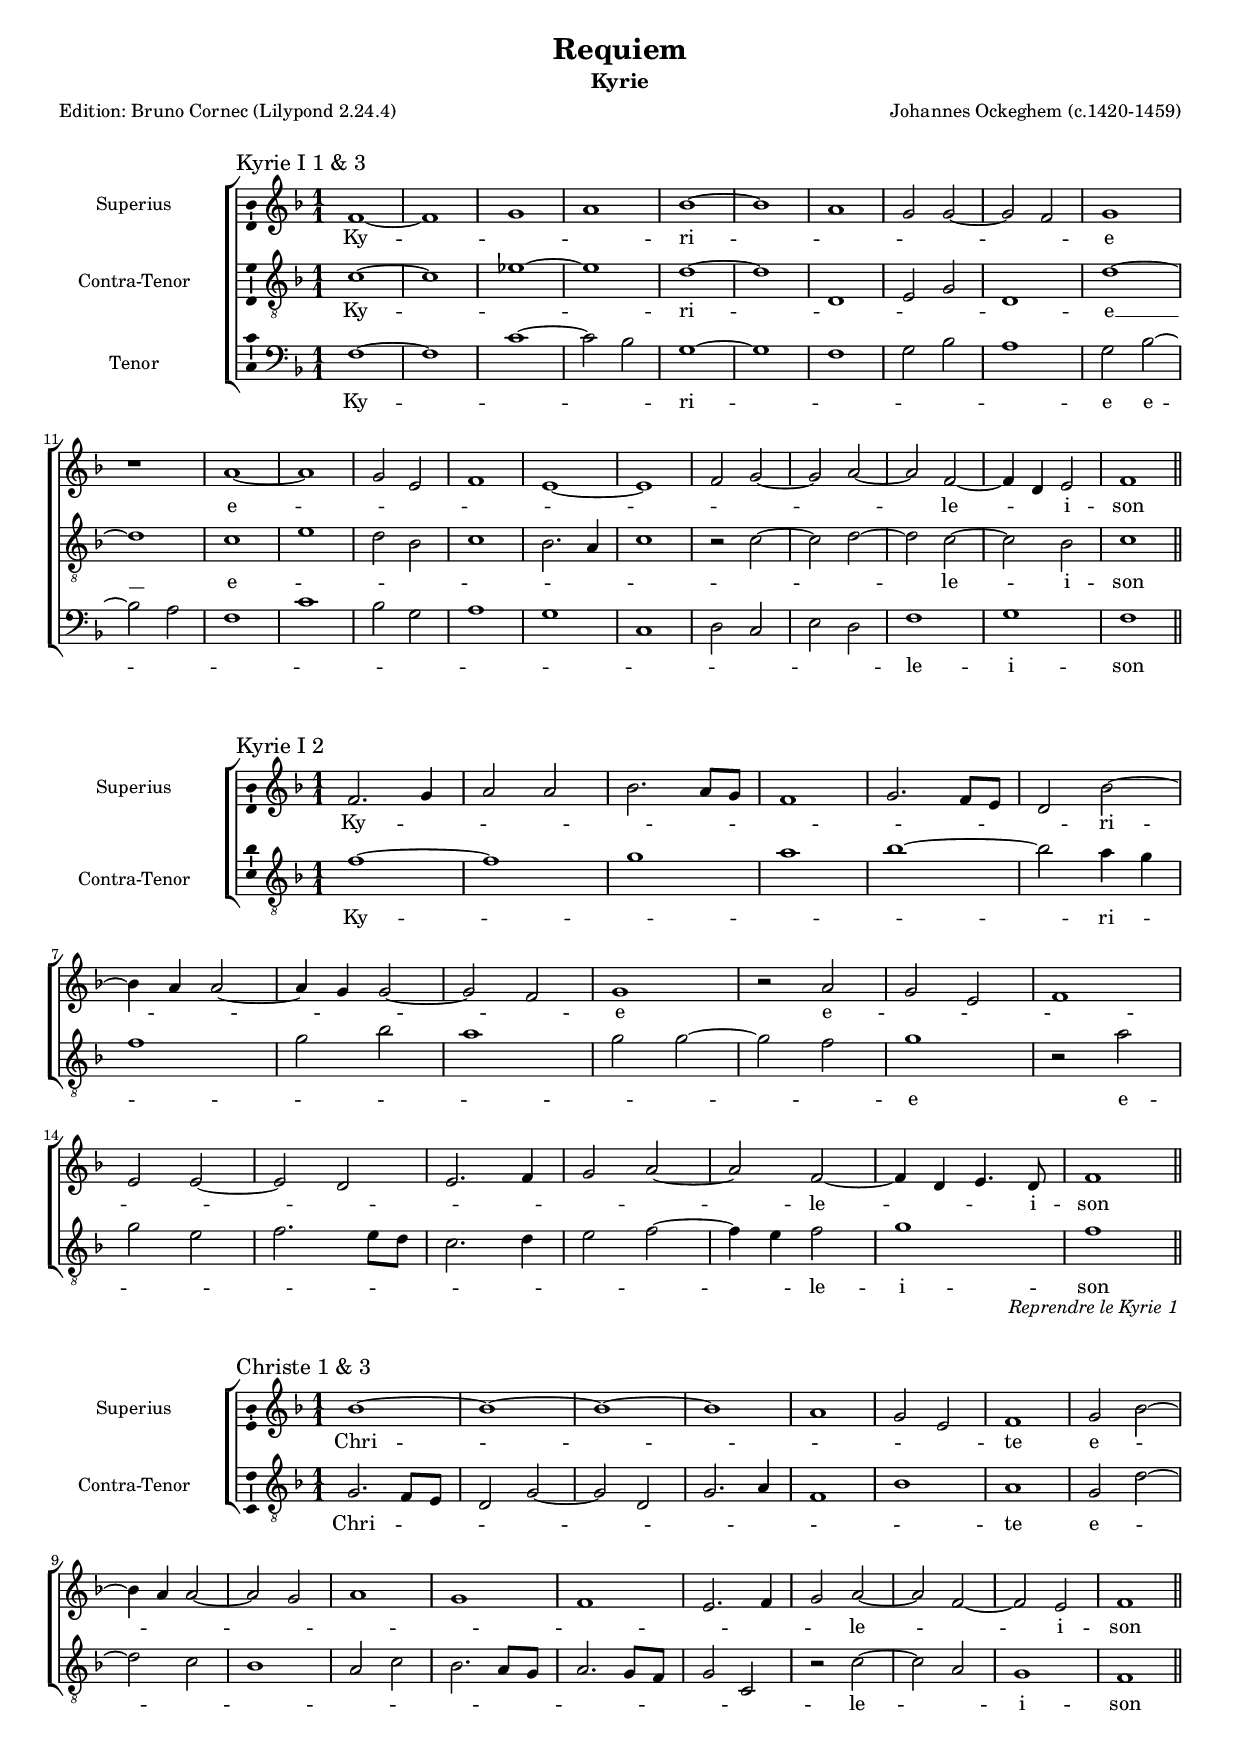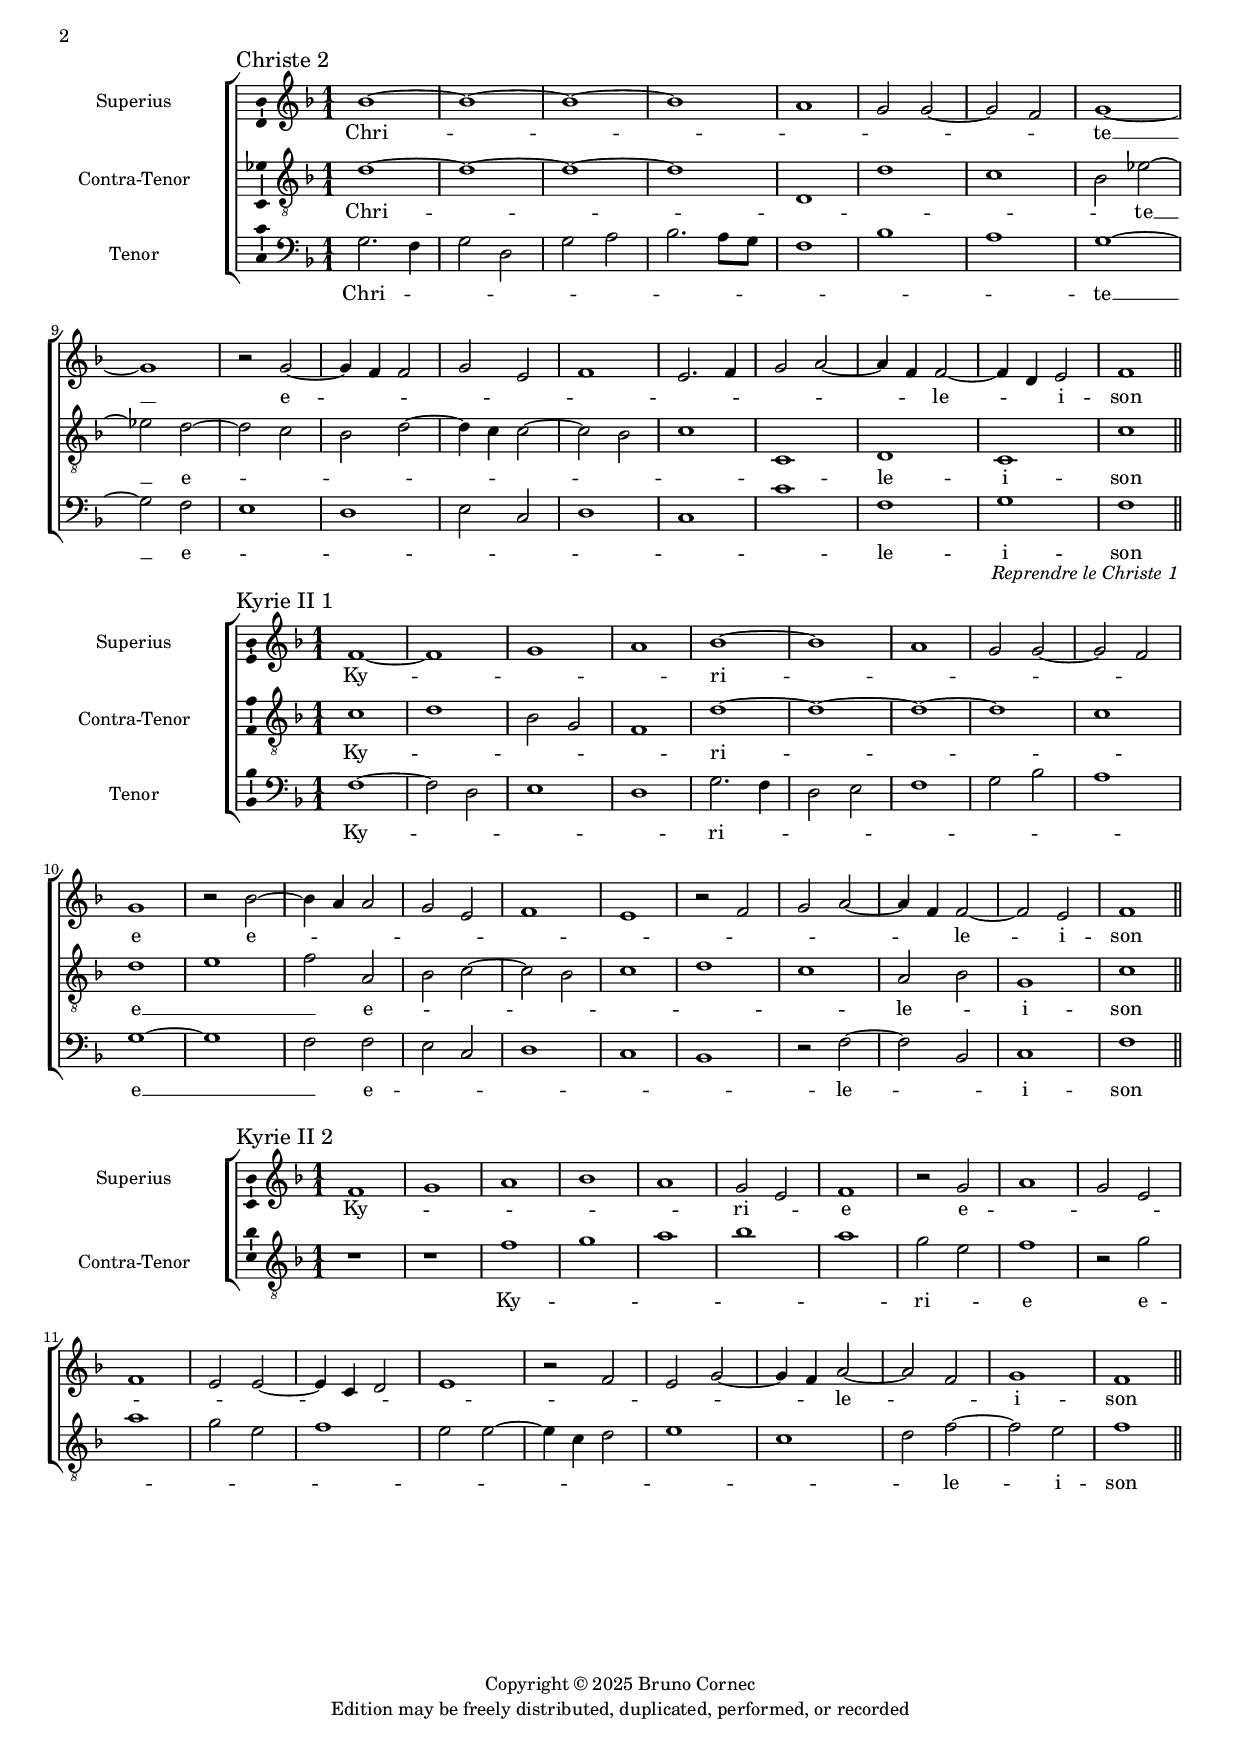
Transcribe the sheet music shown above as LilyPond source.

\version "2.24.2"
\pointAndClickOff
\include "italiano.ly"

#(define pieceArranger (string-append "Edition: Bruno Cornec (Lilypond " (lilypond-version) ")"))

\header {
    title = "Requiem"
	subtitle = "Kyrie"
	poet = \pieceArranger
	composer="Johannes Ockeghem (c.1420-1459)"
	%opus = " "
    
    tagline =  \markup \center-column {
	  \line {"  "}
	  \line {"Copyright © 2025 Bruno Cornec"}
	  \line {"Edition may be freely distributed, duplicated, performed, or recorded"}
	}
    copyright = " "
    }

#(set-global-staff-size 16)

\layout {
    \context { \Score
	% Permet un espacement minimal pertinent ici
	 \override NonMusicalPaperColumn.padding = #2
    }
	
    }

\markup \vspace #1 % change this value accordingly

global={ \key fa \major \time 1/1 }

MSI=\relative do'{
  fa1~
  fa
  sol
  la
  sib~
  sib
  la
  sol2 sol~
  sol fa
  sol1
  r
  la~
  la
  sol2 mi
  fa1
  mi~
  mi fa2 sol2~
  sol la~
  la fa~
  fa4 re mi2
  fa1
  \bar "||" |
}

TMSI=\lyricmode{
  \set ignoreMelismata = ##t
  Ky --\skip1 \skip1 \skip1 ri -- \skip1 \skip1 \skip1 \skip1 \skip1 \skip1 e 
  e -- \skip1 \skip1 \skip1 \skip1 \skip1 \skip1 \skip1 \skip1 \skip1 \skip1 \skip1 le -- \skip1 \skip1 i -- son
}

CTI=\relative do'{
  do1~
  do
  mib~
  mib
  re~
  re 
  re,
  mi2 sol
  re1
  re'~
  re
  do
  mi
  re2 sib
  do1
  sib2. la4
  do1
  r2 do~
  do re~
  re do~
  do sib
  do1
  \bar "||" |
}

TCTI=\lyricmode{
  \set ignoreMelismata = ##t
  Ky --\skip1 \skip1 \skip1 ri -- \skip1 \skip1 \skip1 \skip1 \skip1 e __\skip1
  e -- \skip1 \skip1 \skip1 \skip1 \skip1 \skip1 \skip1 \skip1 \skip1 \skip1 \skip1 le -- \skip1 i -- son
}


TNI=\relative do{
  fa1~
  fa
  do'~
  do2 sib
  sol1~
  sol
  fa
  sol2 sib
  la1
  sol2 sib~
  sib la
  fa1
  do'
  sib2 sol
  la1
  sol
  do,
  re2
  do
  mi re
  fa1
  sol
  fa
  \bar "||" |
}

TTNI=\lyricmode{
  \set ignoreMelismata = ##t
  Ky --\skip1 \skip1 \skip1 \skip1 ri -- \skip1 \skip1 \skip1 \skip1 \skip1 e
  e -- \skip1 \skip1 \skip1 \skip1 \skip1 \skip1 \skip1 \skip1 \skip1 \skip1 \skip1 \skip1 \skip1 le -- i -- son
}

MSII=\relative do'{
  fa2. sol4 
  la2 la
  sib2. la8 sol
  fa1
  sol2. fa8 mi
  re2 sib'~
  sib4 la la2~
  la4 sol sol2~
  sol fa
  sol1
  r2 la 
  sol mi 
  fa1
  mi2 mi~ 
  mi re
  mi2. fa4
  sol2 la~
  la fa~
  fa4 re mi4. re8
  fa1
  \bar "||" |
}

TMSII=\lyricmode{
  \set ignoreMelismata = ##t
  Ky -- \skip1 \skip1 \skip1 \skip1 \skip1 \skip1 \skip1 \skip1 \skip1 \skip1 \skip1 ri -- \skip1 \skip1 \skip1 \skip1 \skip1 \skip1 \skip1 \skip1 e
  e -- \skip1 \skip1 \skip1 \skip1 \skip1 \skip1 \skip1 \skip1 \skip1 \skip1 \skip1 \skip1 le -- \skip1 \skip1 \skip1 i -- son
}

CTII=\relative do'{
  fa1~
  fa
  sol
  la 
  sib~
  sib2 la4 sol
  fa1
  sol2 sib
  la1
  sol2 sol~
  sol fa 
  sol1
  r2 la
  sol mi
  fa2. mi8re
  do2. re4
  mi2 fa2~ 
  fa4 mi fa2
  sol1
  fa
  \jump "Reprendre le Kyrie 1"
}

TCTII=\lyricmode{
  \set ignoreMelismata = ##t
  Ky -- \skip1 \skip1 \skip1 \skip1 \skip1 ri -- \skip1 \skip1 \skip1 \skip1 \skip1 \skip1 \skip1 \skip1 \skip1 e 
  e -- \skip1 \skip1 \skip1 \skip1 \skip1 \skip1 \skip1 \skip1 \skip1 \skip1 \skip1 le -- i -- son
}

MSIII=\relative do''{
  sib1~
  sib1~
  sib1~
  sib1~
  la
  sol2 mi
  fa1
  sol2 sib~
  sib4 la la2~
  la sol
  la1
  sol
  fa
  mi2. fa4
  sol2 la~
  la fa~
  fa mi 
  fa1
  \bar "||" |
}

TMSIII=\lyricmode{
  \set ignoreMelismata = ##t
  Chri --\skip1 \skip1 \skip1 \skip1 \skip1 \skip1 te e -- \skip1 \skip1 \skip1 \skip1 \skip1 \skip1 \skip1 \skip1 \skip1 \skip1 \skip1 \skip1 le -- \skip1 \skip1 \skip1 i -- son
}

CTIII=\relative do'{
  sol2. fa8 mi
  re2 sol~
  sol re
  sol2. la4
  fa1
  sib
  la
  sol2 re'~
  re do
  sib1
  la2 do
  sib2. la8 sol
  la2. sol8 fa
  sol2 do,
  r do'~
  do la
  sol1
  fa
  \bar "||" |
}

TCTIII=\lyricmode{
  \set ignoreMelismata = ##t
  Chri --\skip1 \skip1 \skip1 \skip1 \skip1 \skip1 \skip1 \skip1 \skip1 \skip1 te e -- \skip1 \skip1 \skip1 \skip1 \skip1 \skip1 \skip1 \skip1 \skip1 \skip1 \skip1 \skip1 \skip1 \skip1 le -- \skip1 \skip1 i -- son
}

MSIV=\relative do''{
  sib1~
  sib1~
  sib1~
  sib1~
  la
  sol2 sol~
  sol fa
  sol1~
  sol
  r2 sol~
  sol4 fa fa2
  sol mi
  fa1
  mi2. fa4 sol2 la~
  la4 fa fa2~
  fa4 re mi2
  fa1
  \bar "||" |
}

TMSIV=\lyricmode{
  \set ignoreMelismata = ##t
  Chri --\skip1 \skip1 \skip1 \skip1 \skip1 \skip1 \skip1 \skip1 te __\skip1 e -- \skip1 \skip1 \skip1 \skip1 \skip1 \skip1 \skip1 \skip1 \skip1 \skip1 \skip1 \skip1 le -- \skip1 \skip1 i -- son
}

CTIV=\relative do'{
  re1~
  re~
  re~
  re~
  re,
  re'
  do
  sib2 mib~
  mib re~
  re do
  sib re~
  re4 do do2~
  do sib
  do1
  do,1
  re 
  do
  do'
  \bar "||" |
}

TCTIV=\lyricmode{
  \set ignoreMelismata = ##t
  Chri --\skip1 \skip1 \skip1 \skip1 \skip1 \skip1 \skip1 te __\skip1 e -- \skip1 \skip1 \skip1 \skip1 \skip1 \skip1 \skip1 \skip1 \skip1 \skip1 \skip1 le -- i -- son
}

TNIV=\relative do'{
  sol2. fa4
  sol2 re
  sol la
  sib2. la8 sol
  fa1
  sib
  la
  sol~
  sol2 fa
  mi1
  re
  mi2 do
  re1
  do
  do'
  fa, 
  sol
  fa
  \jump "Reprendre le Christe 1"
  \bar "||" |
}

TTNIV=\lyricmode{
  \set ignoreMelismata = ##t
  Chri --\skip1 \skip1 \skip1 \skip1 \skip1 \skip1 \skip1 \skip1 \skip1 \skip1 \skip1 te __\skip1 e -- \skip1 \skip1 \skip1 \skip1 \skip1 \skip1 \skip1 le -- i -- son
}

MSV=\relative do'{
  fa1~
  fa
  sol
  la
  sib~
  sib
  la
  sol2 sol~
  sol fa 
  sol1
  r2 sib~
  sib4 la la2
  sol mi
  fa1
  mi
  r2 fa
  sol la~
  la4 fa fa2~
  fa mi
  fa1
  \bar "||" |
}

TMSV=\lyricmode{
  \set ignoreMelismata = ##t
  Ky --\skip1 \skip1 \skip1 ri -- \skip1 \skip1 \skip1 \skip1 \skip1 \skip1 e e -- \skip1 \skip1 \skip1 \skip1 \skip1 \skip1 \skip1 \skip1 \skip1 \skip1 \skip1 \skip1 le -- \skip1 i -- son
}

CTV=\relative do'{
  do1
  re
  sib2 sol
  fa1
  re'~
  re~
  re~
  re
  do
  re
  mi
  fa2 la,
  sib do~
  do sib
  do1 
  re
  do
  la2 sib
  sol1
  do
  \bar "||" |
}

TCTV=\lyricmode{
  \set ignoreMelismata = ##t
  Ky --\skip1 \skip1 \skip1 \skip1 ri -- \skip1 \skip1 \skip1 \skip1 e __\skip1 \skip1 e -- \skip1 \skip1 \skip1 \skip1 \skip1 \skip1 \skip1 le -- \skip1 i -- son
}

TNV=\relative do{
  fa1~
  fa2 re
  mi1
  re
  sol2. fa4
  re2 mi
  fa1
  sol2 sib
  la1
  sol~
  sol
  fa2 fa
  mi do
  re1
  do
  sib
  r2 fa'~
  fa sib,
  do1
  fa
  \bar "||" |
}

TTNV=\lyricmode{
  \set ignoreMelismata = ##t
  Ky --\skip1 \skip1 \skip1 \skip1 ri -- \skip1 \skip1 \skip1 \skip1 \skip1 \skip1 \skip1 e __\skip1 \skip1 e -- \skip1 \skip1 \skip1 \skip1 \skip1 le -- \skip1 \skip1 i -- son
}

MSVI=\relative do'{
  fa1
  sol
  la
  sib 
  la
  sol2 mi
  fa1
  r2 sol
  la1 
  sol2 mi
  fa1 
  mi2 mi~
  mi4 do re2
  mi1
  r2 fa
  mi sol~
  sol4 fa la2~
  la fa
  sol1
  fa
  \bar "||" |
}

TMSVI=\lyricmode{
  \set ignoreMelismata = ##t
  Ky -- \skip1 \skip1 \skip1 \skip1 ri -- \skip1 e
  e -- \skip1 \skip1 \skip1 \skip1 \skip1 \skip1 \skip1 \skip1 \skip1 \skip1 \skip1 \skip1 \skip1 \skip1 \skip1  le -- \skip1 \skip1 i -- son
}

CTVI=\relative do'{
  r1
  r
  fa
  sol
  la
  sib 
  la
  sol2 mi
  fa1
  r2 sol
  la1 
  sol2 mi
  fa1 
  mi2 mi~
  mi4 do re2
  mi1
  do
  re2 fa~
  fa mi
  fa1
}

TCTVI=\lyricmode{
  \set ignoreMelismata = ##t
  Ky -- \skip1 \skip1 \skip1 \skip1 ri -- \skip1 e
  e -- \skip1 \skip1 \skip1 \skip1 \skip1 \skip1 \skip1 \skip1 \skip1 \skip1 \skip1 \skip1  le -- \skip1 i -- son
}

\score {
	\new ChoirStaff<<
		\new Staff <<
			\new Voice="MS1" {
			\set Staff.instrumentName="Superius"
  			\sectionLabel "Kyrie I 1 & 3"
	  		\global \clef "treble" \MSI }
			\new Lyrics \lyricsto "MS1" {\TMSI }
		>>
		\new Staff <<
			\new Voice="CT1" {
			\set Staff.instrumentName="Contra-Tenor"
	  		\global \clef "treble_8" \CTI }
			\new Lyrics \lyricsto "CT1" {\TCTI }
		>>
		\new Staff <<
			\new Voice="TN1" {
			\set Staff.instrumentName="Tenor"
	  		\global \clef "bass" \TNI }
			\new Lyrics \lyricsto "TN1" {\TTNI }
		>>
  	>>
\layout{ 
  	papersize = "a4"
	\context {
	  \Staff \consists Ambitus_engraver 
	}
	ragged-last = ##f

	indent=3\cm
	}

\midi {\tempo 4 = 160 }
}

\markup \vspace #1 % change this value accordingly

\score {
	\new ChoirStaff<<
		\new Staff <<
			\new Voice="MS2" {
			\set Staff.instrumentName="Superius"
  			\sectionLabel "Kyrie I 2"
	  		\global \clef "treble" \MSII }
			\new Lyrics \lyricsto "MS2" {\TMSII }
		>>
		\new Staff <<
			\new Voice="CT2" {
			\set Staff.instrumentName="Contra-Tenor"
	  		\global \clef "treble_8" \CTII }
			\new Lyrics \lyricsto "CT2" {\TCTII }
		>>
  	>>
\layout{ 
  	papersize = "a4"
	\context {
	  \Staff \consists Ambitus_engraver 
	}
	ragged-last = ##f

	indent=3\cm
	}

\midi {\tempo 4 = 160 }
}

\markup \vspace #1 % change this value accordingly

\score {
	\new ChoirStaff<<
		\new Staff <<
			\new Voice="MS3" {
			\set Staff.instrumentName="Superius"
  			\sectionLabel "Christe 1 & 3"
	  		\global \clef "treble" \MSIII}
			\new Lyrics \lyricsto "MS3" {\TMSIII}
		>>
		\new Staff <<
			\new Voice="CT3" {
			\set Staff.instrumentName="Contra-Tenor"
	  		\global \clef "treble_8" \CTIII }
			\new Lyrics \lyricsto "CT3" {\TCTIII }
		>>
  	>>
\layout{ 
  	papersize = "a4"
	\context {
	  \Staff \consists Ambitus_engraver 
	}
	ragged-last = ##f

	indent=3\cm
	}

\midi {\tempo 4 = 160 }
}

\score {
	\new ChoirStaff<<
		\new Staff <<
			\new Voice="MS4" {
			\set Staff.instrumentName="Superius"
  			\sectionLabel "Christe 2"
	  		\global \clef "treble" \MSIV}
			\new Lyrics \lyricsto "MS4" {\TMSIV}
		>>
		\new Staff <<
			\new Voice="CT4" {
			\set Staff.instrumentName="Contra-Tenor"
	  		\global \clef "treble_8" \CTIV }
			\new Lyrics \lyricsto "CT4" {\TCTIV }
		>>
		\new Staff <<
			\new Voice="TN4" {
			\set Staff.instrumentName="Tenor"
	  		\global \clef "bass" \TNIV }
			\new Lyrics \lyricsto "TN4" {\TTNIV }
		>>
  	>>
\layout{ 
  	papersize = "a4"
	\context {
	  \Staff \consists Ambitus_engraver 
	}
	ragged-last = ##f

	indent=3\cm
	}

\midi {\tempo 4 = 160 }
}


\score {
	\new ChoirStaff<<
		\new Staff <<
			\new Voice="MS5" {
			\set Staff.instrumentName="Superius"
  			\sectionLabel "Kyrie II 1"
	  		\global \clef "treble" \MSV}
			\new Lyrics \lyricsto "MS5" {\TMSV}
		>>
		\new Staff <<
			\new Voice="CT5" {
			\set Staff.instrumentName="Contra-Tenor"
	  		\global \clef "treble_8" \CTV }
			\new Lyrics \lyricsto "CT5" {\TCTV }
		>>
		\new Staff <<
			\new Voice="TN5" {
			\set Staff.instrumentName="Tenor"
	  		\global \clef "bass" \TNV }
			\new Lyrics \lyricsto "TN5" {\TTNV }
		>>
  	>>
\layout{ 
  	papersize = "a4"
	\context {
	  \Staff \consists Ambitus_engraver 
	}
	ragged-last = ##f

	indent=3\cm
	}

\midi {\tempo 4 = 160 }
}


\score {
	\new ChoirStaff<<
		\new Staff <<
			\new Voice="MS6" {
			\set Staff.instrumentName="Superius"
  			\sectionLabel "Kyrie II 2"
	  		\global \clef "treble" \MSVI}
			\new Lyrics \lyricsto "MS6" {\TMSVI}
		>>
		\new Staff <<
			\new Voice="CT6" {
			\set Staff.instrumentName="Contra-Tenor"
	  		\global \clef "treble_8" \CTVI }
			\new Lyrics \lyricsto "CT6" {\TCTVI }
		>>
  	>>
\layout{ 
  	papersize = "a4"
	\context {
	  \Staff \consists Ambitus_engraver 
	}
	ragged-last = ##f

	indent=3\cm
	}

\midi {\tempo 4 = 160 }
}


